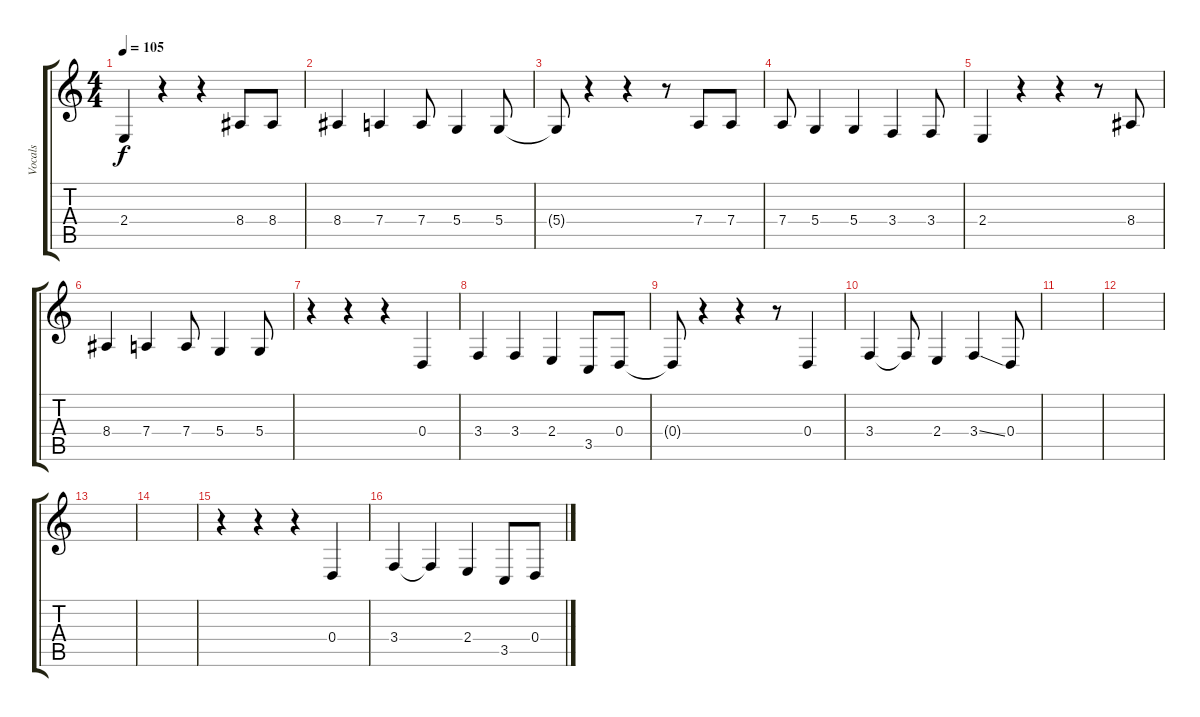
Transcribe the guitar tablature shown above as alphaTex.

\track ("Vocals" "Vocals") {instrument tenorsax}
\staff {score tabs}
\tuning (E4 B3 G3 D3 A2 E2) {hide}
\ts (4 4)
\tempo 105
\clef g2
\ks c
2.4.4{dy f} r.4 r.4 8.4.8 8.4.8 |
8.4.4 7.4.4 7.4.8 5.4.4 5.4.8 |
5.4{t}.8 r.4 r.4 r.8 7.4.8 7.4.8 |
7.4.8 5.4.4 5.4.4 3.4.4 3.4.8 |
2.4.4 r.4 r.4 r.8 8.4.8 |
8.4.4 7.4.4 7.4.8 5.4.4 5.4.8 |
r.4 r.4 r.4 0.4.4 |
3.4.4 3.4.4 2.4.4 3.5.8 0.4.8 |
0.4{t}.8 r.4 r.4 r.8 0.4.4 |
3.4.4 3.4{t}.8 2.4.4 3.4{ss}.4 0.4.8 |
|
|
|
|
r.4 r.4 r.4 0.4.4 |
3.4.4 3.4{t}.4 2.4.4 3.5.8 0.4.8
